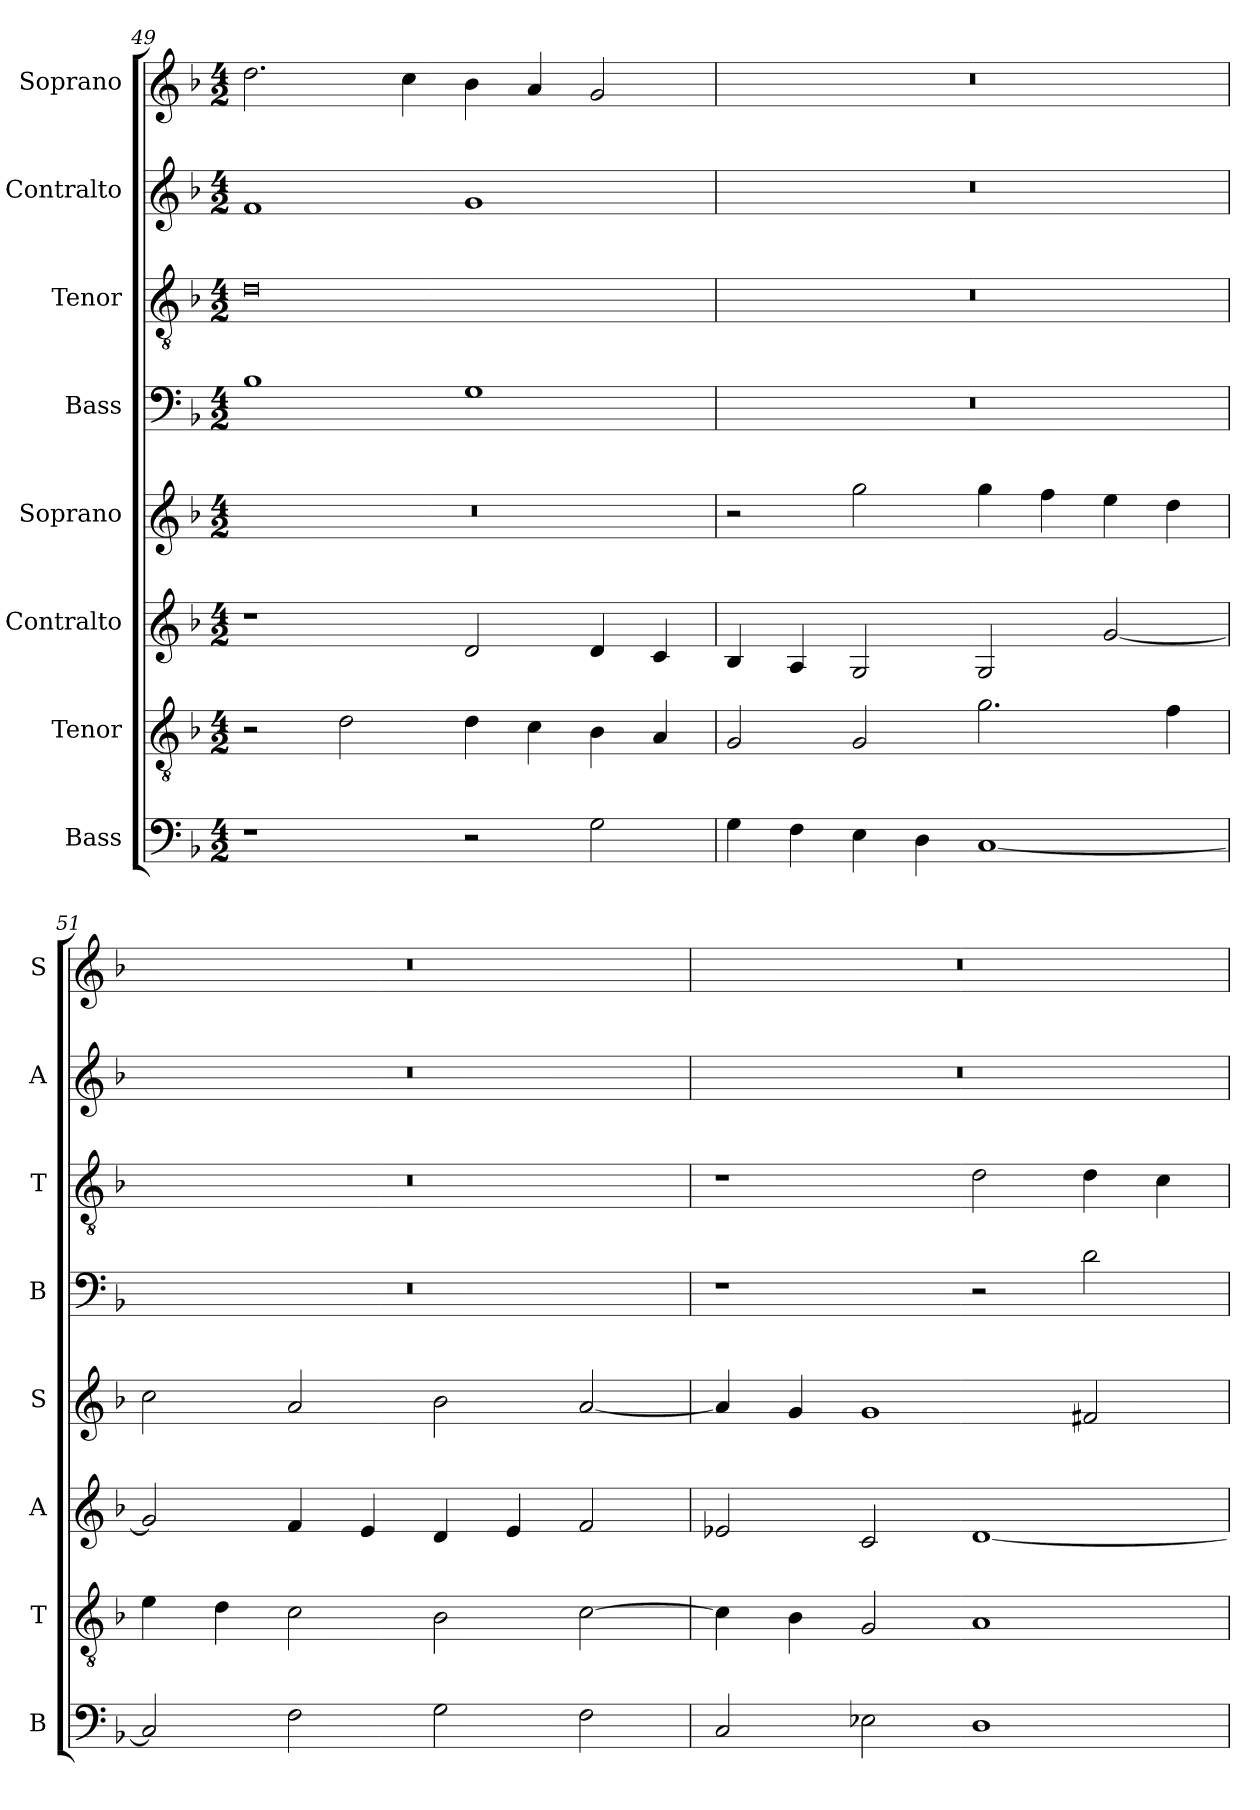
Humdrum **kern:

**kern	**kern	**kern	**kern	**kern	**kern	**kern	**kern
*part8	*part7	*part6	*part5	*part4	*part3	*part2	*part1
*staff8	*staff7	*staff6	*staff5	*staff4	*staff3	*staff2	*staff1
*I"Bass	*I"Tenor	*I"Contralto	*I"Soprano	*I"Bass	*I"Tenor	*I"Contralto	*I"Soprano
*I'B	*I'T	*I'A	*I'S	*I'B	*I'T	*I'A	*I'S
*clefF4	*clefGv2	*clefG2	*clefG2	*clefF4	*clefGv2	*clefG2	*clefG2
*k[b-]	*k[b-]	*k[b-]	*k[b-]	*k[b-]	*k[b-]	*k[b-]	*k[b-]
*G:dor	*G:dor	*G:dor	*G:dor	*G:dor	*G:dor	*G:dor	*G:dor
*M4/2	*M4/2	*M4/2	*M4/2	*M4/2	*M4/2	*M4/2	*M4/2
=49	=49	=49	=49	=49	=49	=49	=49
1r	2r	1r	0r	1B-	0d	1f	2.dd
.	2d	.	.	.	.	.	.
.	.	.	.	.	.	.	4cc
2r	4d	2d	.	1G	.	1g	4b-
.	4c	.	.	.	.	.	4a
2G	4B-	4d	.	.	.	.	2g
.	4A	4c	.	.	.	.	.
=50	=50	=50	=50	=50	=50	=50	=50
4G	2G	4B-	2r	0r	0r	0r	0r
4F	.	4A	.	.	.	.	.
4E	2G	2G	2gg	.	.	.	.
4D	.	.	.	.	.	.	.
[1C	2.g	2G	4gg	.	.	.	.
.	.	.	4ff	.	.	.	.
.	.	[2g	4ee	.	.	.	.
.	4f	.	4dd	.	.	.	.
=51	=51	=51	=51	=51	=51	=51	=51
2C]	4e	2g]	2cc	0r	0r	0r	0r
.	4d	.	.	.	.	.	.
2F	2c	4f	2a	.	.	.	.
.	.	4e	.	.	.	.	.
2G	2B-	4d	2b-	.	.	.	.
.	.	4e	.	.	.	.	.
2F	[2c	2f	[2a	.	.	.	.
=52	=52	=52	=52	=52	=52	=52	=52
2C	4c]	2e-X	4a]	1r	1r	0r	0r
.	4B-	.	4g	.	.	.	.
2E-X	2G	2c	1g	.	.	.	.
1D	1A	[1d	.	2r	2d	.	.
.	.	.	2f#X	2d	4d	.	.
.	.	.	.	.	4c	.	.
=	=	=	=	=	=	=	=
*-	*-	*-	*-	*-	*-	*-	*-
